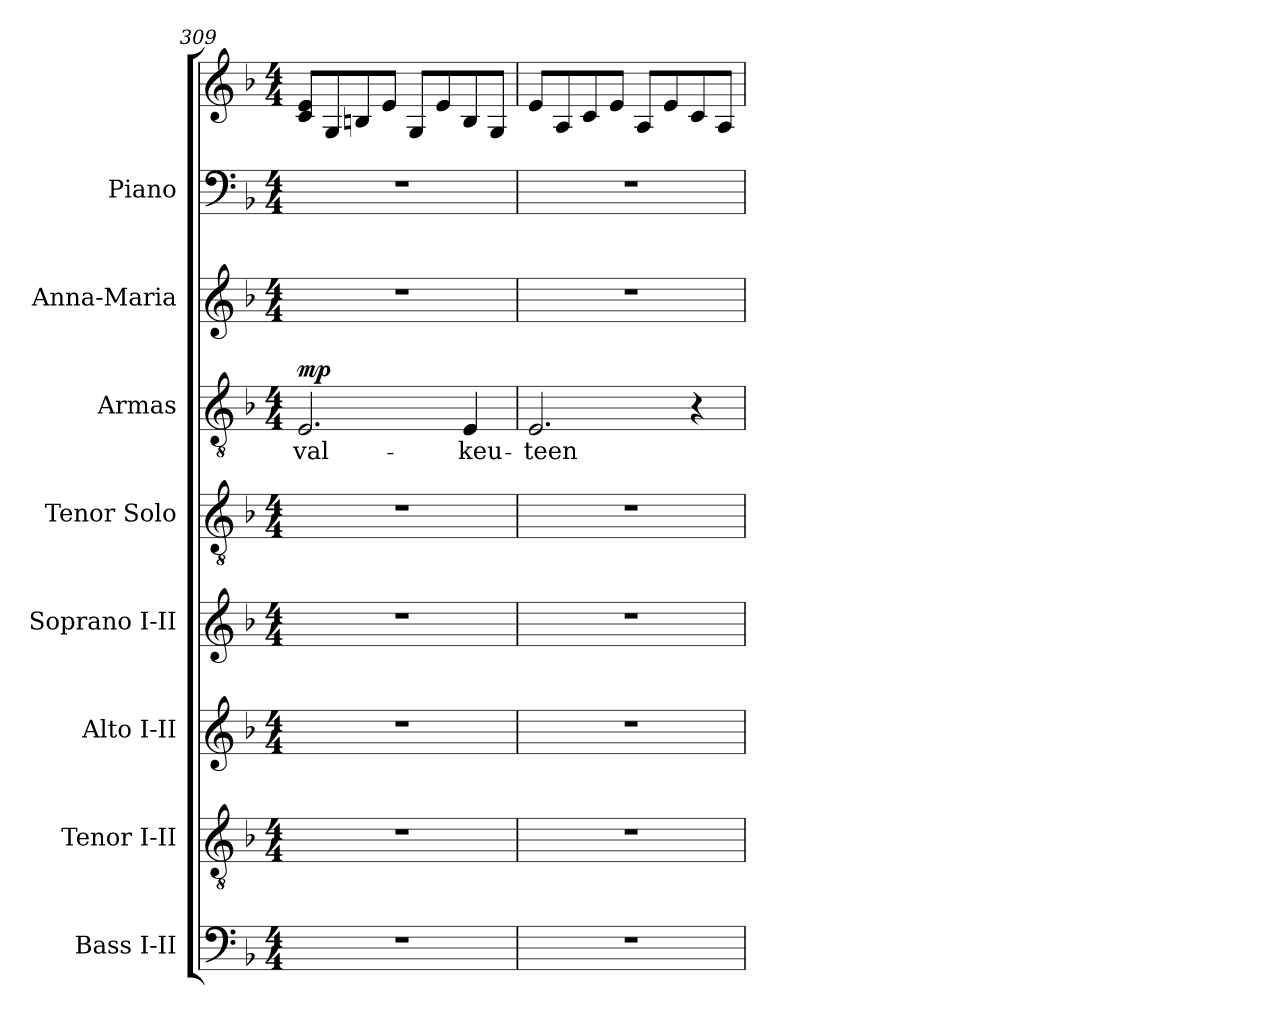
**kern	**kern	**kern	**kern	**kern	**kern	**text	**dynam	**kern	**kern	**kern
*part8	*part7	*part6	*part5	*part4	*part3	*part3	*part3	*part2	*part1	*part1
*staff9	*staff8	*staff7	*staff6	*staff5	*staff4	*staff4	*staff4	*staff3	*staff2	*staff1
*I"Bass I-II	*I"Tenor I-II	*I"Alto I-II	*I"Soprano I-II	*I"Tenor Solo	*I"Armas	*	*	*I"Anna-Maria	*I"Piano	*
*I'B.	*I'T.	*I'A.	*I'S.	*I'T. Solo	*I'Armas	*	*	*I'A-M	*I'Pno.	*
*clefF4	*clefGv2	*clefG2	*clefG2	*clefGv2	*clefGv2	*	*	*clefG2	*clefF4	*clefG2
*	*ITrd7c12	*	*	*ITrd7c12	*ITrd7c12	*	*	*	*	*
*k[b-]	*k[b-]	*k[b-]	*k[b-]	*k[b-]	*k[b-]	*	*	*k[b-]	*k[b-]	*k[b-]
*F:	*F:	*F:	*F:	*F:	*F:	*	*	*F:	*F:	*F:
*M4/4	*M4/4	*M4/4	*M4/4	*M4/4	*M4/4	*	*	*M4/4	*M4/4	*M4/4
=309	=309	=309	=309	=309	=309	=309	=309	=309	=309	=309
!	!	!	!	!	!	!LO:LY:b:color=#000000	!	!	!	!
1r	1r	1r	1r	1r	2.EEi/	val-	mp	1r	1r	8ci/ 8eiL
.	.	.	.	.	.	.	.	.	.	8Gi/
.	.	.	.	.	.	.	.	.	.	8Bni/
.	.	.	.	.	.	.	.	.	.	8ei/J
.	.	.	.	.	.	.	.	.	.	8Gi/L
.	.	.	.	.	.	.	.	.	.	8ei/
!	!	!	!	!	!	!LO:LY:b:color=#000000	!	!	!	!
.	.	.	.	.	4EEi/	-keu-	.	.	.	8Bi/
.	.	.	.	.	.	.	.	.	.	8Gi/J
=310	=310	=310	=310	=310	=310	=310	=310	=310	=310	=310
!	!	!	!	!	!	!LO:LY:b:color=#000000	!	!	!	!
1r	1r	1r	1r	1r	2.EEi/	-teen	.	1r	1r	8ei/L
.	.	.	.	.	.	.	.	.	.	8Ai/
.	.	.	.	.	.	.	.	.	.	8ci/
.	.	.	.	.	.	.	.	.	.	8ei/J
.	.	.	.	.	.	.	.	.	.	8Ai/L
.	.	.	.	.	.	.	.	.	.	8ei/
.	.	.	.	.	4r	.	.	.	.	8ci/
.	.	.	.	.	.	.	.	.	.	8Ai/J
=	=	=	=	=	=	=	=	=	=	=
*-	*-	*-	*-	*-	*-	*-	*-	*-	*-	*-
